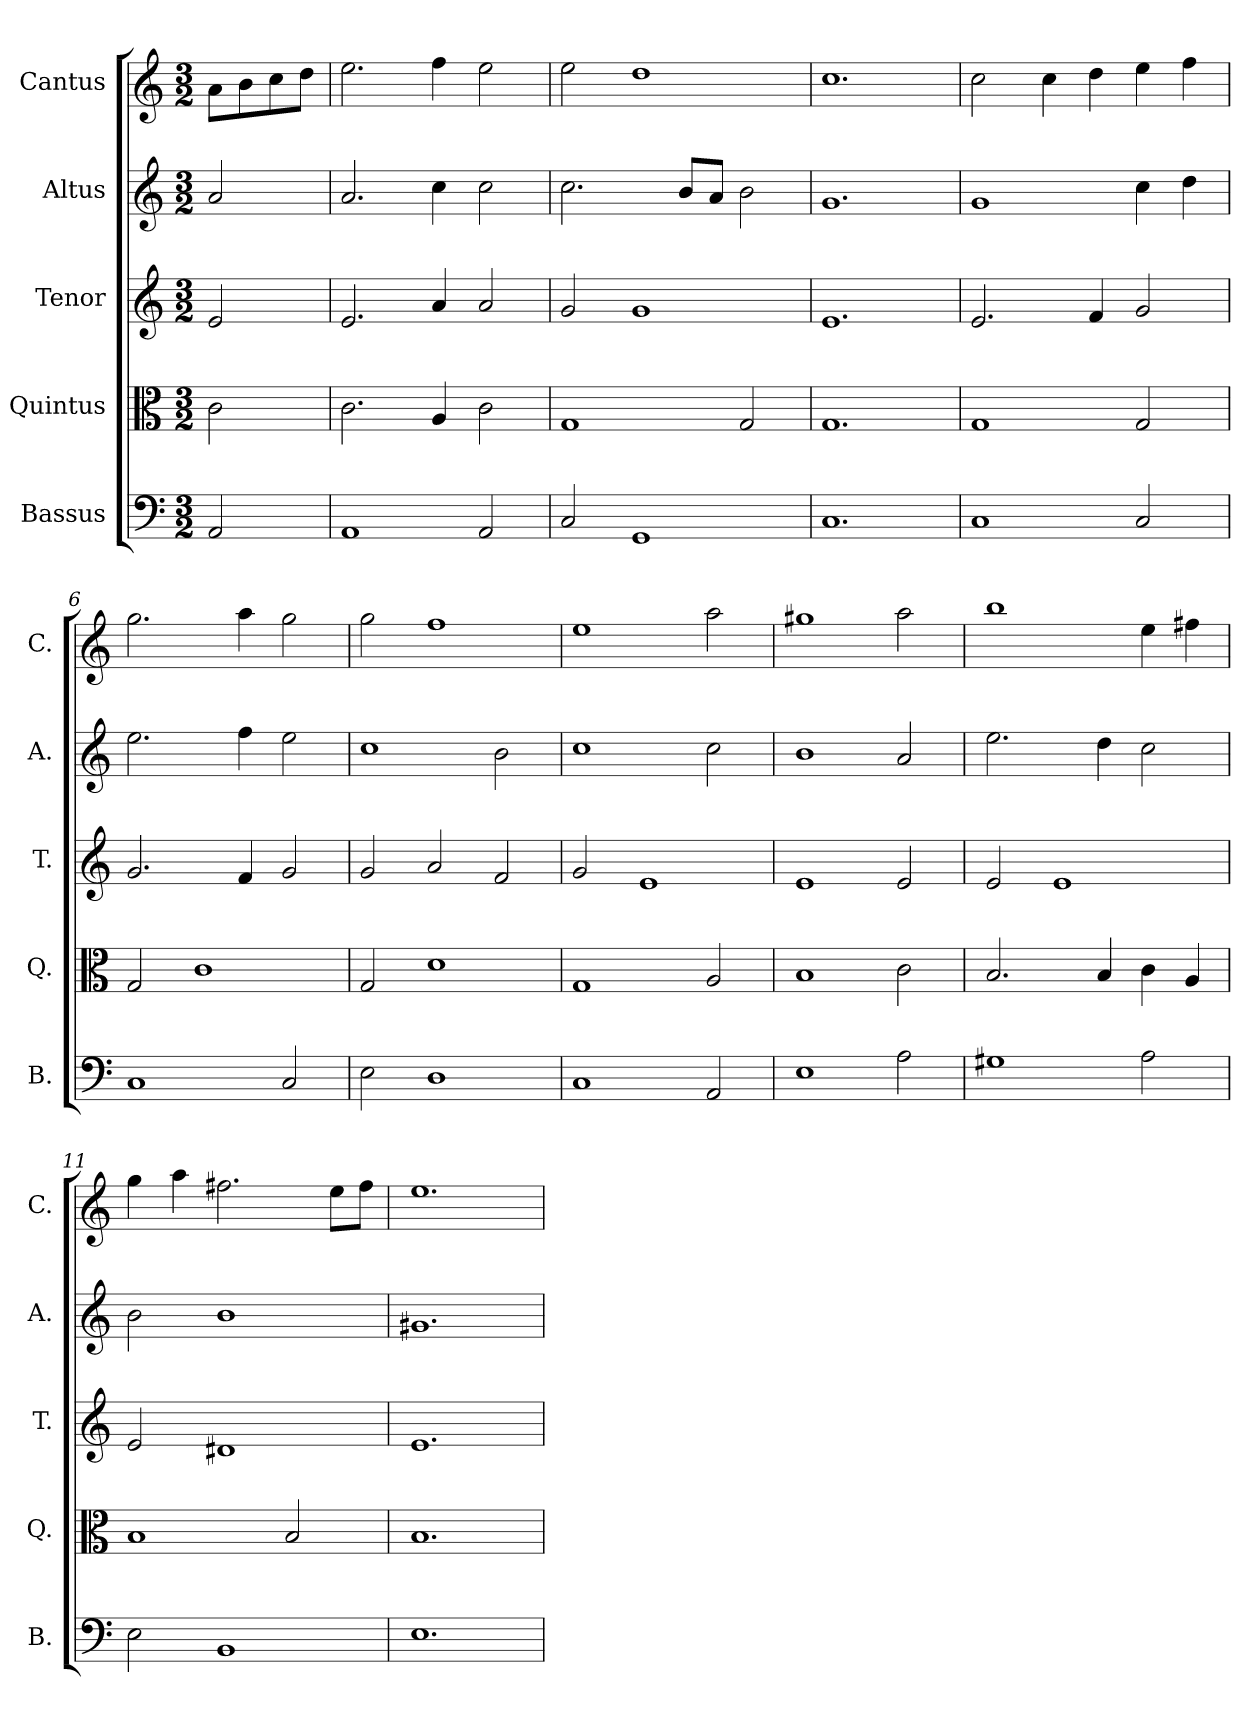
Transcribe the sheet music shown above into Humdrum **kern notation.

**kern	**kern	**kern	**kern	**kern
*part5	*part4	*part3	*part2	*part1
*staff5	*staff4	*staff3	*staff2	*staff1
*I"Bassus	*I"Quintus	*I"Tenor	*I"Altus	*I"Cantus
*I'B.	*I'Q.	*I'T.	*I'A.	*I'C.
*clefF4	*clefC3	*clefG2	*clefG2	*clefG2
*k[]	*k[]	*k[]	*k[]	*k[]
*M3/2	*M3/2	*M3/2	*M3/2	*M3/2
=1	=1	=1	=1	=1
2AA/	2c\	2e/	2a/	8a\L
.	.	.	.	8b\
.	.	.	.	8cc\
.	.	.	.	8dd\J
=2	=2	=2	=2	=2
1AA	2.c\	2.e/	2.a/	2.ee\
.	4A/	4a/	4cc\	4ff\
2AA/	2c\	2a/	2cc\	2ee\
=3	=3	=3	=3	=3
2C/	1G	2g/	2.cc\	2ee\
1GG	.	1g	.	1dd
.	.	.	8b/L	.
.	.	.	8a/J	.
.	2G/	.	2b\	.
=4	=4	=4	=4	=4
1.C	1.G	1.e	1.g	1.cc
=5	=5	=5	=5	=5
1C	1G	2.e/	1g	2cc\
.	.	.	.	4cc\
.	.	4f/	.	4dd\
2C/	2G/	2g/	4cc\	4ee\
.	.	.	4dd\	4ff\
=6	=6	=6	=6	=6
1C	2G/	2.g/	2.ee\	2.gg\
.	1c	.	.	.
.	.	4f/	4ff\	4aa\
2C/	.	2g/	2ee\	2gg\
=7	=7	=7	=7	=7
2E\	2G/	2g/	1cc	2gg\
1D	1d	2a/	.	1ff
.	.	2f/	2b\	.
=8	=8	=8	=8	=8
1C	1G	2g/	1cc	1ee
.	.	1e	.	.
2AA/	2A/	.	2cc\	2aa\
=9	=9	=9	=9	=9
1E	1B	1e	1b	1gg#X
2A\	2c\	2e/	2a/	2aa\
=10	=10	=10	=10	=10
1G#X	2.B/	2e/	2.ee\	1bb
.	.	1e	.	.
.	4B/	.	4dd\	.
2A\	4c\	.	2cc\	4ee\
.	4A/	.	.	4ff#X\
=11	=11	=11	=11	=11
2E\	1B	2e/	2b\	4gg\
.	.	.	.	4aa\
1BB	.	1d#X	1b	2.ff#X\
.	2B/	.	.	.
.	.	.	.	8ee\L
.	.	.	.	8ff#\J
=12	=12	=12	=12	=12
1.E	1.B	1.e	1.g#X	1.ee
=	=	=	=	=
*-	*-	*-	*-	*-
